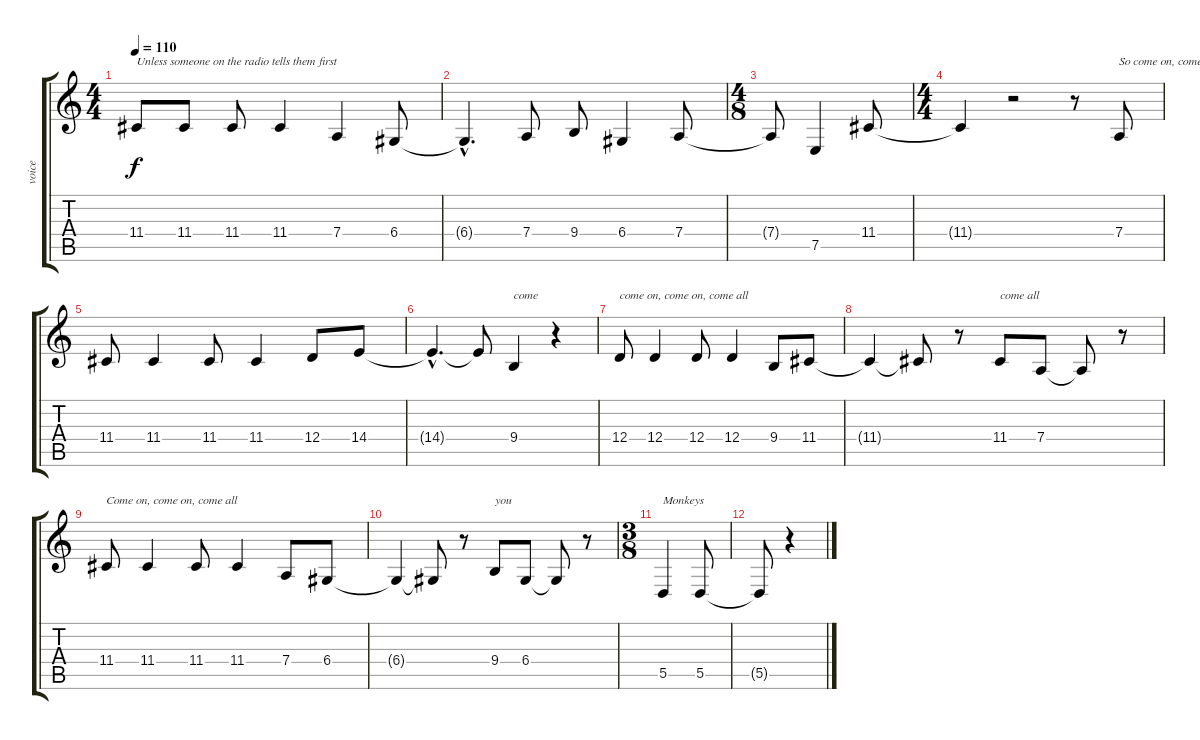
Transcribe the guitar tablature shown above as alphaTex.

\track ("voice" "voice") {instrument lead1square}
\staff {score tabs}
\tuning (E4 B3 G3 D3 A2 E2) {hide}
\ts (4 4)
\tempo 110
\clef g2
\ks c
11.4.8{txt "Unless someone on the radio tells them first" dy f} 11.4.8 11.4.8 11.4.4 7.4.4 6.4.8 |
6.4{hac t}.4{d} 7.4.8 9.4.8 6.4.4 7.4.8 |
\ts (4 8)
7.4{t}.8 7.5.4 11.4.8 |
\ts (4 4)
11.4{t}.4 r.2 r.8 7.4.8{txt "So come on, come on, come all"} |
11.4.8 11.4.4 11.4.8 11.4.4 12.4.8 14.4.8 |
14.4{hac t}.4{d} 14.4{t}.8 9.4.4{txt "come"} r.4 |
12.4.8{txt "come on, come on, come all"} 12.4.4 12.4.8 12.4.4 9.4.8 11.4.8 |
11.4{t}.4 11.4{t}.8 r.8 11.4.8{txt "come all"} 7.4.8 7.4{t}.8 r.8 |
11.4.8{txt "Come on, come on, come all"} 11.4.4 11.4.8 11.4.4 7.4.8 6.4.8 |
6.4{t}.4 6.4{t}.8 r.8 9.4.8{txt "you"} 6.4.8 6.4{t}.8 r.8 |
\ts (3 8)
5.5.4{txt "Monkeys"} 5.5.8 |
5.5{t}.8 r.4
